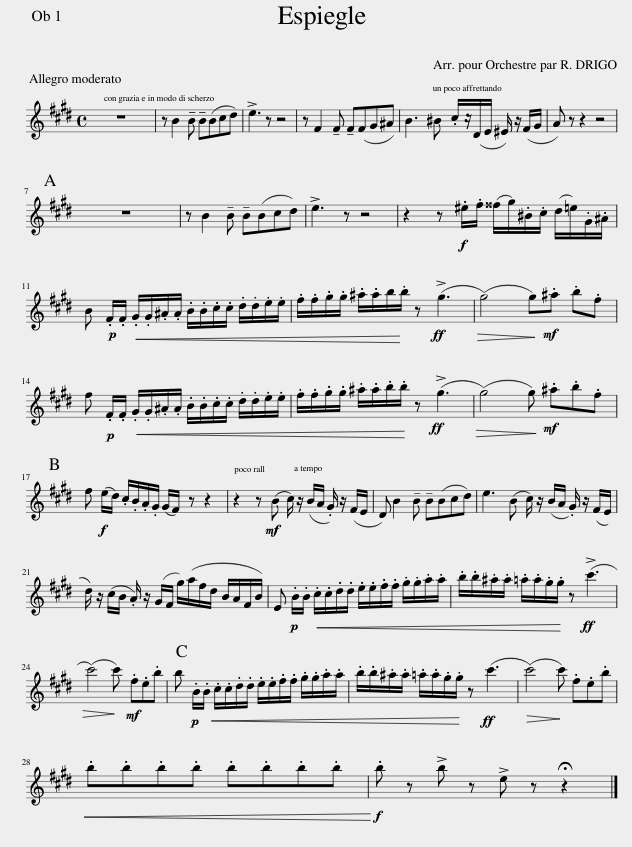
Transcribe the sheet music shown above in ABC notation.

X:1
L:1/8
M:4/4
I:linebreak $
K:E
V:1 treble
V:1
 z8 | z B2 !tenuto!B !tenuto!B(Bcd) | !>!e3 z z4 | z F2 !tenuto!F !tenuto!F(FG)^A | B3 ^B .c/z/(D/E/) ^E/ z/ (F/G/ | %5
 A) z z2 z4 |$ z8 | z B2 !tenuto!B !tenuto!B(Bcd) | !>!e3 z z4 | z2 z!f! .^e/.f/ (^^f/g/).^B/.c/ (d/=e/).G/.^A/ |$ %10
 B .F/!p!.F/ .G/.G/.^A/.A/!<(! .B/.B/.c/.c/ .d/.d/.e/.e/!<)! | .f/.f/.g/.g/ .^a/.a/b/.b/ z!ff! (!>!g3 | (g4)!>(! g)!mf!.^a .b.f!>)! |$ f!p! .F/.F/ .G/.G/.^A/.A/!<(! .B/.B/.c/.c/ .d/.d/.e/.e/!<)! | .f/.f/.g/.g/ .^a/.a/.b/.b/ z!ff! (!>!g3 | %15
 (g4)!>(! g)!mf! .^a.b.f!>)! |$ f!f! (e/d/) .c/.B/.A/.G/ (G/F/) z z2 | z2 z!mf! (B c/) z/ (B/A/) .G/ z/ (F/E/) | D B2 !tenuto!B !tenuto!B(Bcd) | e3 (B c/) z/ (B/A/) .G/ z/ (F/E/) |$ %20
 (d/ z/) (c/B/ .A/) z/ (G/F/) g/(a/f/)d/ B/A/F/B/ | E!p! .B/.B/ .c/.c/.d/.d/!<(! .e/.e/.f/.f/ .g/.g/.a/.a/!<)! | .b/.b/.^a/.a/ .=a/.a/.g/.g/ z!ff! (!>!c'3 |$ (c'4)!>(! c')!mf! .f.e.b!>)! | b!p! .B/.B/ .c/.c/.d/!<(!.d/ .e/.e/.f/.f/ .g/.g/.a/.a/!<)! | %25
 .b/.b/.^a/.a/ .=a/.a/.g/.g/ z!ff! (c'3 | (c'4)!>(! c') .f.e.b!>)! |$ .b!<(!.b.b.b .b.b.b.b!<)! |!f! .b z !>!b z !>!e z !fermata!z2 |] %29
